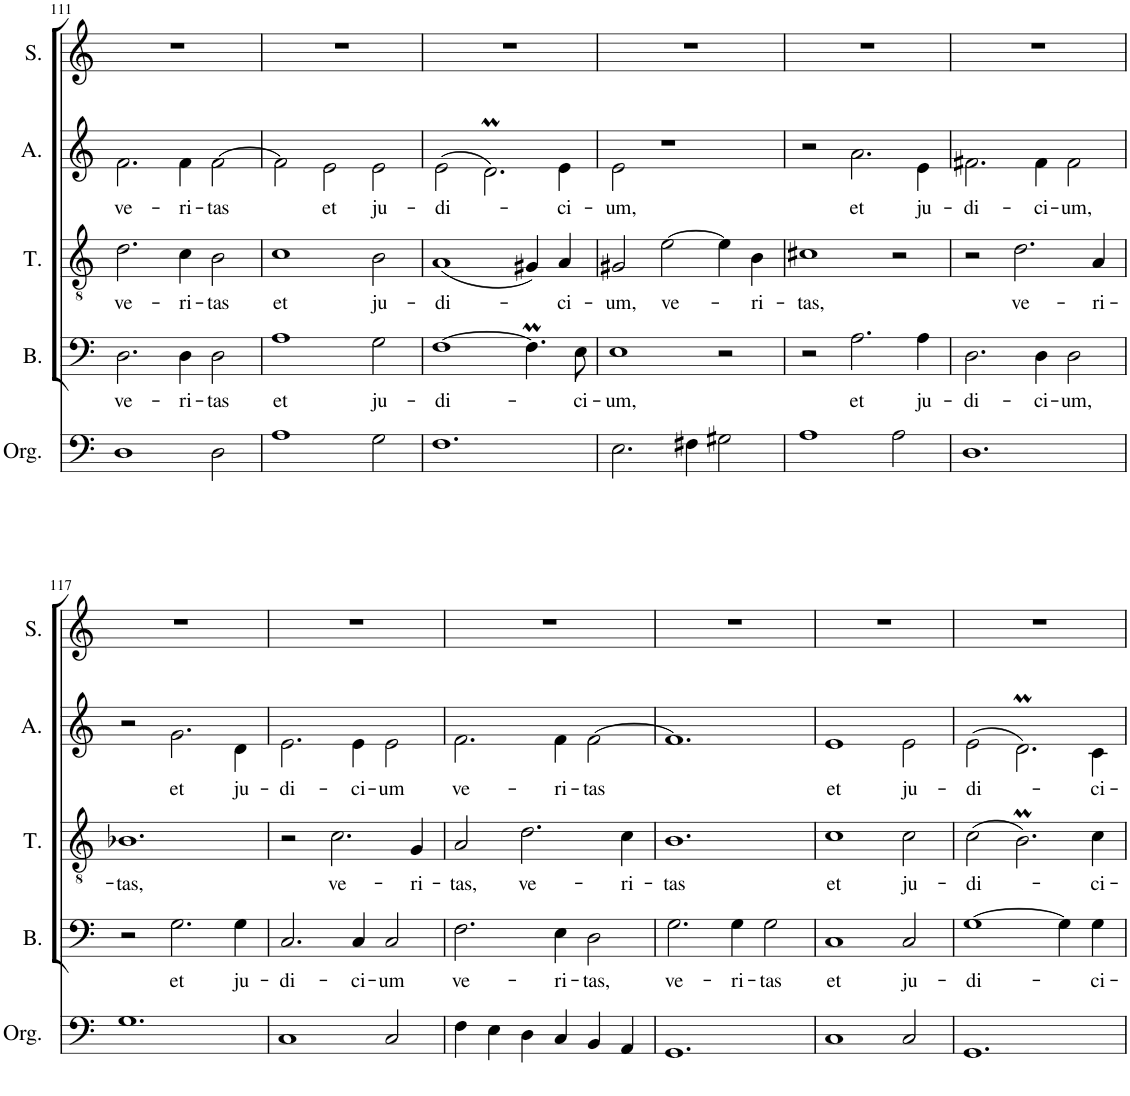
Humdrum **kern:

**kern	**kern	**text	**kern	**text	**kern	**text	**kern
*part5	*part4	*part4	*part3	*part3	*part2	*part2	*part1
*staff5	*staff4	*staff4	*staff3	*staff3	*staff2	*staff2	*staff1
*I"Orgue	*I"Basse	*	*I"Ténor	*	*I"Alto	*	*I"Soprano
*I'Org.	*I'B.	*	*I'T.	*	*I'A.	*	*I'S.
!!LO:PB:g=z
*clefF4	*clefF4	*	*clefGv2	*	*clefG2	*	*clefG2
*k[]	*k[]	*	*k[]	*	*k[]	*	*k[]
*M3/2	*M3/2	*	*M3/2	*	*M3/2	*	*M3/2
=111	=111	=111	=111	=111	=111	=111	=111
!	!	!LO:LY:b	!	!LO:LY:b	!	!LO:LY:b	!
1D	2.D\	ve-	2.d\	ve-	2.f\	ve-	1.r
!	!	!LO:LY:b	!	!LO:LY:b	!	!LO:LY:b	!
.	4D\	-ri-	4c\	-ri-	4f\	-ri-	.
!	!	!LO:LY:b	!	!LO:LY:b	!	!LO:LY:b	!
2D\	2D\	-tas	2B\	-tas	[2f\	-tas	.
=112	=112	=112	=112	=112	=112	=112	=112
!	!	!LO:LY:b	!	!LO:LY:b	!	!	!
1A	1A	et	1c	et	2f\]	.	1.r
!	!	!	!	!	!	!LO:LY:b	!
.	.	.	.	.	2e\	et	.
!	!	!LO:LY:b	!	!LO:LY:b	!	!LO:LY:b	!
2G\	2G\	ju-	2B\	ju-	2e\	ju-	.
=113	=113	=113	=113	=113	=113	=113	=113
!	!	!LO:LY:b	!	!LO:LY:b	!	!LO:LY:b	!
1.F	[1F	-di-	(1A	-di-	(2e\	-di-	1.r
.	.	.	.	.	2.dM\)	.	.
.	4.FM\]	.	4G#X/)	.	.	.	.
!	!	!	!	!LO:LY:b	!	!LO:LY:b	!
.	.	.	4A/	-ci-	4e\	-ci-	.
!	!	!LO:LY:b	!	!	!	!	!
.	8E\	-ci-	.	.	.	.	.
=114	=114	=114	=114	=114	=114	=114	=114
!	!	!LO:LY:b	!	!LO:LY:b	!	!LO:LY:b	!
2.E\	1E	-um,	2G#X/	-um,	2e\	-um,	1.r
!	!	!	!	!LO:LY:b	!	!	!
.	.	.	[2e\	ve-	1r	.	.
4F#X\	.	.	.	.	.	.	.
2G#X\	2r	.	4e\]	.	.	.	.
!	!	!	!	!LO:LY:b	!	!	!
.	.	.	4B\	-ri-	.	.	.
=115	=115	=115	=115	=115	=115	=115	=115
!	!	!	!	!LO:LY:b	!	!	!
1A	2r	.	1c#X	-tas,	2r	.	1.r
!	!	!LO:LY:b	!	!	!	!LO:LY:b	!
.	2.A\	et	.	.	2.a\	et	.
2A\	.	.	2r	.	.	.	.
!	!	!LO:LY:b	!	!	!	!LO:LY:b	!
.	4A\	ju-	.	.	4e\	ju-	.
=116	=116	=116	=116	=116	=116	=116	=116
!	!	!LO:LY:b	!	!	!	!LO:LY:b	!
1.D	2.D\	-di-	2r	.	2.f#X\	-di-	1.r
!	!	!	!	!LO:LY:b	!	!	!
.	.	.	2.d\	ve-	.	.	.
!	!	!LO:LY:b	!	!	!	!LO:LY:b	!
.	4D\	-ci-	.	.	4f#\	-ci-	.
!	!	!LO:LY:b	!	!	!	!LO:LY:b	!
.	2D\	-um,	.	.	2f#\	-um,	.
!	!	!	!	!LO:LY:b	!	!	!
.	.	.	4A/	-ri-	.	.	.
!!LO:LB:g=z
=117	=117	=117	=117	=117	=117	=117	=117
!	!	!	!	!LO:LY:b	!	!	!
1.G	2r	.	1.B-X	-tas,	2r	.	1.r
!	!	!LO:LY:b	!	!	!	!LO:LY:b	!
.	2.G\	et	.	.	2.g\	et	.
!	!	!LO:LY:b	!	!	!	!LO:LY:b	!
.	4G\	ju-	.	.	4d\	ju-	.
=118	=118	=118	=118	=118	=118	=118	=118
!	!	!LO:LY:b	!	!	!	!LO:LY:b	!
1C	2.C/	-di-	2r	.	2.e\	-di-	1.r
!	!	!	!	!LO:LY:b	!	!	!
.	.	.	2.c\	ve-	.	.	.
!	!	!LO:LY:b	!	!	!	!LO:LY:b	!
.	4C/	-ci-	.	.	4e\	-ci-	.
!	!	!LO:LY:b	!	!	!	!LO:LY:b	!
2C/	2C/	-um	.	.	2e\	-um	.
!	!	!	!	!LO:LY:b	!	!	!
.	.	.	4G/	-ri-	.	.	.
=119	=119	=119	=119	=119	=119	=119	=119
!	!	!LO:LY:b	!	!LO:LY:b	!	!LO:LY:b	!
4F\	2.F\	ve-	2A/	-tas,	2.f\	ve-	1.r
4E\	.	.	.	.	.	.	.
!	!	!	!	!LO:LY:b	!	!	!
4D\	.	.	2.d\	ve-	.	.	.
!	!	!LO:LY:b	!	!	!	!LO:LY:b	!
4C/	4E\	-ri-	.	.	4f\	-ri-	.
!	!	!LO:LY:b	!	!	!	!LO:LY:b	!
4BB/	2D\	-tas,	.	.	[2f\	-tas	.
!	!	!	!	!LO:LY:b	!	!	!
4AA/	.	.	4c\	-ri-	.	.	.
=120	=120	=120	=120	=120	=120	=120	=120
!	!	!LO:LY:b	!	!LO:LY:b	!	!	!
1.GG	2.G\	ve-	1.B	-tas	1.f]	.	1.r
!	!	!LO:LY:b	!	!	!	!	!
.	4G\	-ri-	.	.	.	.	.
!	!	!LO:LY:b	!	!	!	!	!
.	2G\	-tas	.	.	.	.	.
=121	=121	=121	=121	=121	=121	=121	=121
!	!	!LO:LY:b	!	!LO:LY:b	!	!LO:LY:b	!
1C	1C	et	1c	et	1e	et	1.r
!	!	!LO:LY:b	!	!LO:LY:b	!	!LO:LY:b	!
2C/	2C/	ju-	2c\	ju-	2e\	ju-	.
=122	=122	=122	=122	=122	=122	=122	=122
!	!	!LO:LY:b	!	!LO:LY:b	!	!LO:LY:b	!
1.GG	[1G	-di-	(2c\	-di-	(2e\	-di-	1.r
.	.	.	2.Bm\)	.	2.dM\)	.	.
.	4G\]	.	.	.	.	.	.
!	!	!LO:LY:b	!	!LO:LY:b	!	!LO:LY:b	!
.	4G\	-ci-	4c\	-ci-	4c\	-ci-	.
=	=	=	=	=	=	=	=
*-	*-	*-	*-	*-	*-	*-	*-
